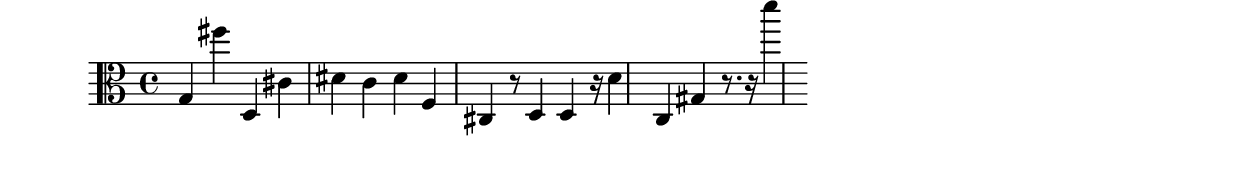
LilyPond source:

\version "2.22" 
\include "lilypond-book-preamble.ly"
    
color = #(define-music-function (parser location color) (string?) #{
        \once \override NoteHead #'color = #(x11-color color)
        \once \override Stem #'color = #(x11-color color)
        \once \override Rest #'color = #(x11-color color)
        \once \override Beam #'color = #(x11-color color)
     #})
    
\header { } 
\score  { 
 \new Voice { \new Voice { \clef "alto" 
                \time 4/4
                g 4  
                fis'' 4  
                d 4  
                cis' 4  
                dis' 4  
                c' 4  
                dis' 4  
                f 4  
                cis 4  
                r 8  
                d 4  
                d 4  
                r 16  
                d' 4  
                c 4  
                gis 4  
                r 8.  
                r 16  
                d''' 4  
                 } 
               
 
           } 
         
 
  } 
 
\paper { }
\layout {
  \context {
    \RemoveEmptyStaffContext
    \override VerticalAxisGroup #'remove-first = ##t
  }
 }
 
